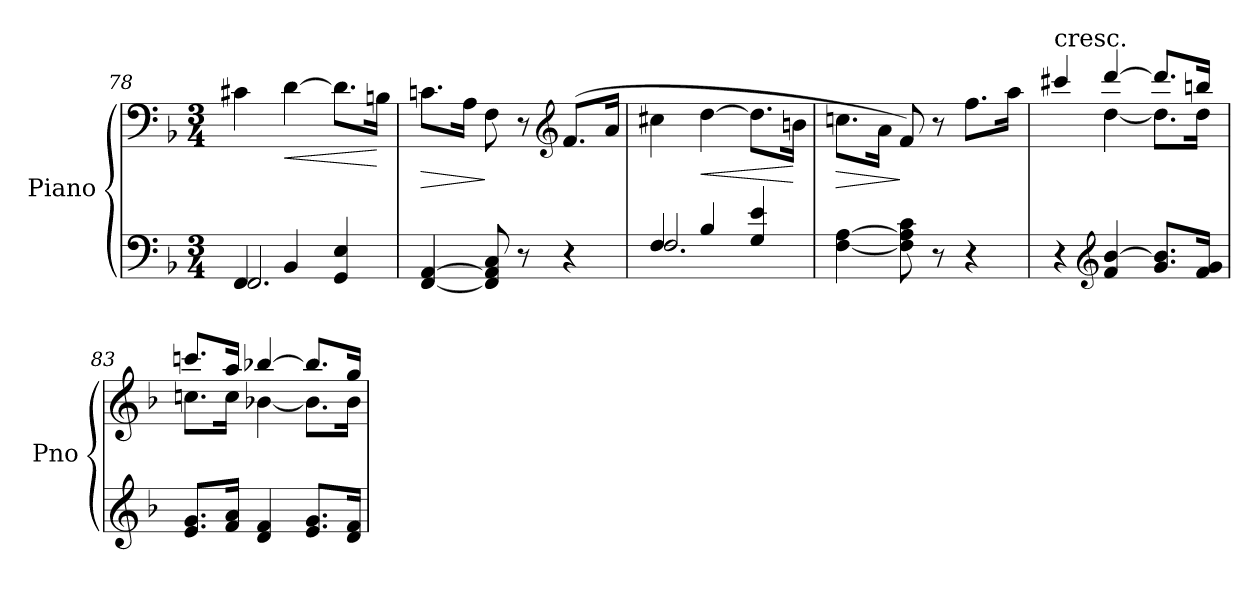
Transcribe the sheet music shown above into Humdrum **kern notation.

**kern	**kern	**dynam
*part1	*part1	*part1
*staff2	*staff1	*staff1/2
*I"Piano	*	*
*I'Pno	*	*
*clefF4	*clefF4	*
*k[b-]	*k[b-]	*
*F:	*F:	*
*M3/4	*M3/4	*
=78	=78	=78
*^	*	*
4FF/	2.FF/	4c#X\	.
!	!	!	!LO:HP:b
4BB-/	.	[4d\	<
4GG/ 4E/	.	8.d\L]	.
.	.	16Bn\Jk	[
*v	*v	*	*
=79	=79	=79
!	!	!LO:HP:b
[4FF/ [4AA/	8.cn\L	>
.	16A\Jk	.
8FF/] 8AA/] 8C/	8F\	]
8r	8r	.
*	*clefG2	*
4r	(>8.f/L	.
.	16a/Jk	.
!!LO:LB:g=z
=80	=80	=80
*^	*	*
4F/	2.F/	4cc#X\	.
!	!	!	!LO:HP:b
4B-/	.	[4dd\	<
4G/ 4e/	.	8.dd\L]	.
.	.	16bn\Jk	[
*v	*v	*	*
=81	=81	=81
!	!	!LO:HP:b
[4F\ [4A\	8.ccn\L	>
.	16a\Jk	.
8F\] 8A\] 8c\	8f/)	]
8r	8r	.
4r	8.ff\L	.
.	16aa\Jk	.
=82	=82	=82
*	*^	*
!	!LO:TX:a:t=cresc.	!	!
4r	4ccc#X/	4ryy	.
*clefG2	*	*	*
4f/ [4b-/	[4ddd/	[4dd\	.
8.g/ 8.b-/]L	8.ddd/L]	8.dd\L]	.
16f/ 16g/Jk	16bbn/Jk	16dd\Jk	.
=83	=83	=83	=83
8.e/ 8.g/L	8.cccn/L	8.ccn\L	.
16f/ 16a/Jk	16aa/Jk	16cc\Jk	.
4d/ 4f/	[4bb-X/	[4b-X\	.
8.e/ 8.g/L	8.bb-/L]	8.b-\L]	.
16d/ 16f/Jk	16gg/Jk	16b-\Jk	.
*	*v	*v	*
=	=	=
*-	*-	*-
